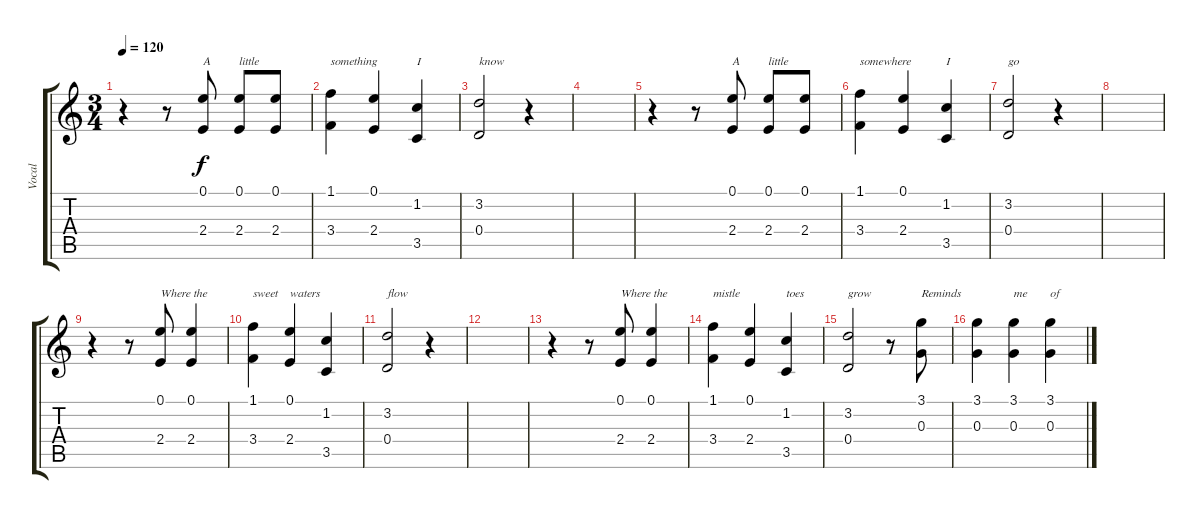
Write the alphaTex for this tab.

\track ("Vocal" "Vocal") {instrument contrabass}
\staff {score tabs}
\tuning (E4 B3 G3 D3 A2 E2) {hide}
\ts (3 4)
\tempo 120
\clef g2
\ks c
r.4{dy f} r.8 (0.1 2.4).8{txt "A"} (0.1 2.4).8{txt "little"} (0.1 2.4).8 |
(1.1 3.4).4{txt "something"} (0.1 2.4).4 (1.2 3.5).4{txt "I"} |
(3.2 0.4).2{txt "know"} r.4 |
|
r.4 r.8 (0.1 2.4).8{txt "A "} (0.1 2.4).8{txt "little"} (0.1 2.4).8 |
(1.1 3.4).4{txt "somewhere"} (0.1 2.4).4 (1.2 3.5).4{txt "I"} |
(3.2 0.4).2{txt "go"} r.4 |
|
r.4 r.8 (0.1 2.4).8{txt "Where the"} (0.1 2.4).4 |
(1.1 3.4).4{txt "sweet"} (0.1 2.4).4{txt "waters"} (1.2 3.5).4 |
(3.2 0.4).2{txt "flow"} r.4 |
|
r.4 r.8 (0.1 2.4).8{txt "Where the"} (0.1 2.4).4 |
(1.1 3.4).4{txt "mistle"} (0.1 2.4).4 (1.2 3.5).4{txt "toes"} |
(3.2 0.4).2{txt "grow"} r.8 (3.1 0.3).8{txt "Reminds"} |
(3.1 0.3).4 (3.1 0.3).4{txt "me"} (3.1 0.3).4{txt "of"}
